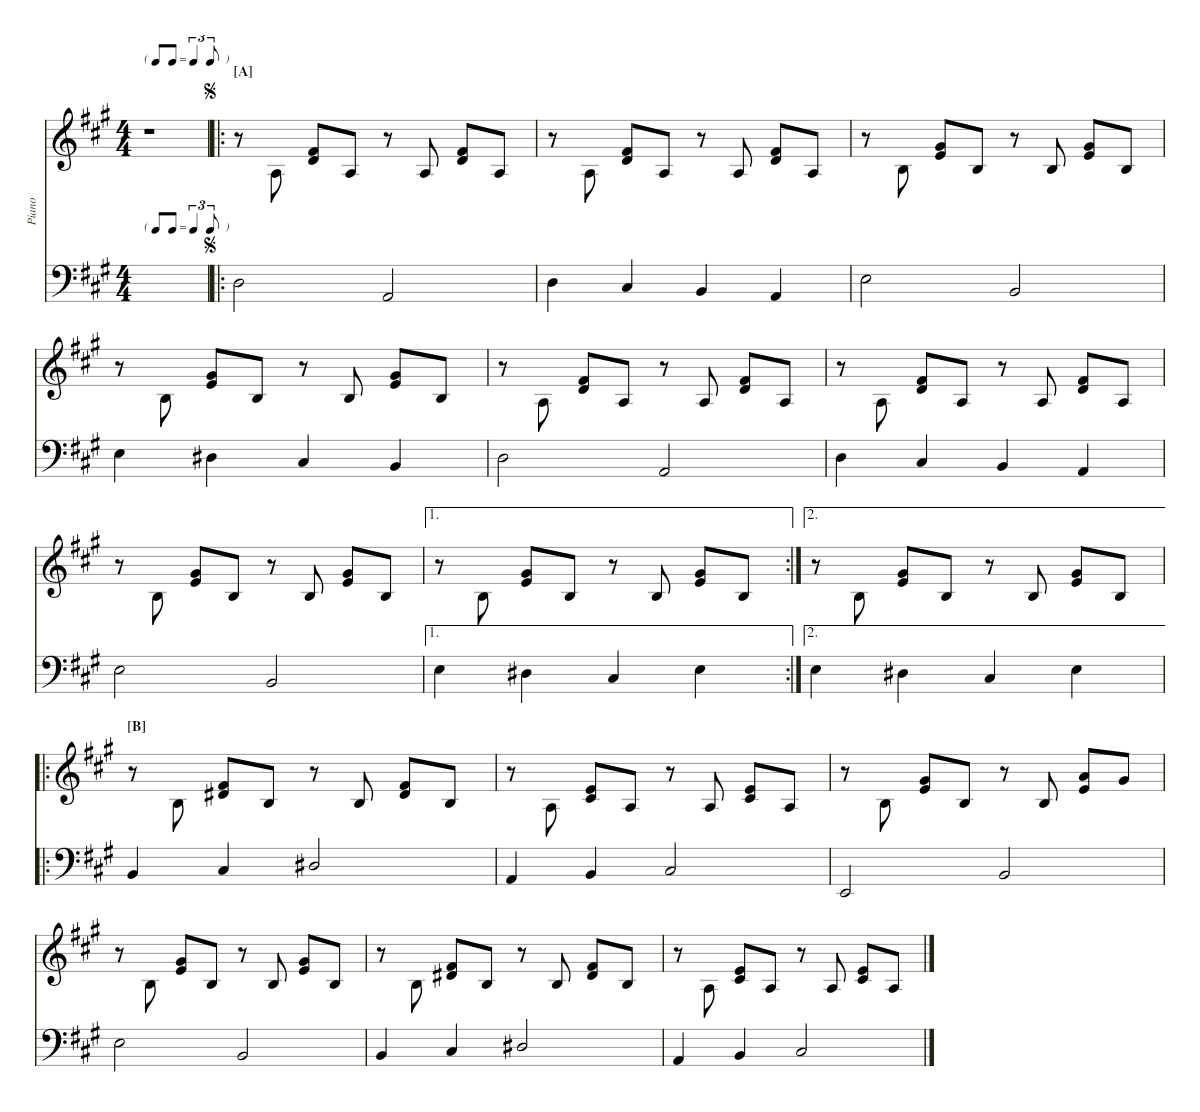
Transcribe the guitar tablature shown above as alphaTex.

\defaultSystemsLayout 4
\hideDynamics
\bracketExtendMode nobrackets
\otherSystemsTrackNameOrientation horizontal
\defaultBarNumberDisplay Hide
\track ("Acoustic Piano" "Piano") {instrument acousticgrandpiano}
\staff {score}
\tuning (E4 B3 G3 D3 A2 E2)
\ts (4 4)
\tf triplet8th
\tempo (105 hide)
\clef g2
\ks a
r.1{dy mf instrument acousticgrandpiano beam Down} |
\ro
\section ("A" "")
\jump segno
r.8{beam Down} 2.3{acc forcenatural}.8{beam Up} (3.2{acc forcenatural} 2.1{acc #}).8{beam Up} 12.5{acc forcenatural}.8{beam Up} r.8{beam Up} 2.3{acc forcenatural}.8{beam Up} (3.2{acc forcenatural} 2.1{acc #}).8{beam Up} 12.5{acc forcenatural}.8{beam Up} |
r.8{beam Down} 2.3{acc forcenatural}.8{beam Up} (3.2{acc forcenatural} 2.1{acc #}).8{beam Up} 12.5{acc forcenatural}.8{beam Up} r.8{beam Up} 2.3{acc forcenatural}.8{beam Up} (3.2{acc forcenatural} 2.1{acc #}).8{beam Up} 12.5{acc forcenatural}.8{beam Up} |
r.8{beam Down} 4.3{acc forcenatural}.8{beam Up} (5.2{acc forcenatural} 4.1{acc #}).8{beam Up} 14.5{acc forcenatural}.8{beam Up} r.8{beam Up} 4.3{acc forcenatural}.8{beam Up} (5.2{acc forcenatural} 4.1{acc #}).8{beam Up} 14.5{acc forcenatural}.8{beam Up} |
r.8{beam Down} 4.3{acc forcenatural}.8{beam Up} (5.2{acc forcenatural} 4.1{acc #}).8{beam Up} 14.5{acc forcenatural}.8{beam Up} r.8{beam Up} 4.3{acc forcenatural}.8{beam Up} (5.2{acc forcenatural} 4.1{acc #}).8{beam Up} 14.5{acc forcenatural}.8{beam Up} |
r.8{beam Down} 2.3{acc forcenatural}.8{beam Up} (3.2{acc forcenatural} 2.1{acc #}).8{beam Up} 12.5{acc forcenatural}.8{beam Up} r.8{beam Up} 2.3{acc forcenatural}.8{beam Up} (3.2{acc forcenatural} 2.1{acc #}).8{beam Up} 12.5{acc forcenatural}.8{beam Up} |
r.8{beam Down} 2.3{acc forcenatural}.8{beam Up} (3.2{acc forcenatural} 2.1{acc #}).8{beam Up} 12.5{acc forcenatural}.8{beam Up} r.8{beam Up} 2.3{acc forcenatural}.8{beam Up} (3.2{acc forcenatural} 2.1{acc #}).8{beam Up} 12.5{acc forcenatural}.8{beam Up} |
r.8{beam Down} 4.3{acc forcenatural}.8{beam Up} (5.2{acc forcenatural} 4.1{acc #}).8{beam Up} 14.5{acc forcenatural}.8{beam Up} r.8{beam Up} 4.3{acc forcenatural}.8{beam Up} (5.2{acc forcenatural} 4.1{acc #}).8{beam Up} 14.5{acc forcenatural}.8{beam Up} |
\ae 1
\rc 2
r.8{beam Down} 4.3{acc forcenatural}.8{beam Up} (5.2{acc forcenatural} 4.1{acc #}).8{beam Up} 14.5{acc forcenatural}.8{beam Up} r.8{beam Up} 4.3{acc forcenatural}.8{beam Up} (5.2{acc forcenatural} 4.1{acc #}).8{beam Up} 14.5{acc forcenatural}.8{beam Up} |
\ae 2
r.8{beam Down} 4.3{acc forcenatural}.8{beam Up} (5.2{acc forcenatural} 4.1{acc #}).8{beam Up} 14.5{acc forcenatural}.8{beam Up} r.8{beam Up} 4.3{acc forcenatural}.8{beam Up} (5.2{acc forcenatural} 4.1{acc #}).8{beam Up} 14.5{acc forcenatural}.8{beam Up} |
\ro
\section ("B" "")
r.8{beam Down} 0.2{acc forcenatural}.8{beam Up} (4.2{acc #} 2.1{acc #}).8{beam Up} 0.2{acc forcenatural}.8{beam Up} r.8{beam Up} 0.2{acc forcenatural}.8{beam Up} (4.2{acc #} 2.1{acc #}).8{beam Up} 0.2{acc forcenatural}.8{beam Up} |
r.8{beam Down} 2.3{acc forcenatural}.8{beam Up} (2.2{acc #} 0.1{acc forcenatural}).8{beam Up} 2.3{acc forcenatural}.8{beam Up} r.8{beam Up} 2.3{acc forcenatural}.8{beam Up} (2.2{acc #} 0.1{acc forcenatural}).8{beam Up} 2.3{acc forcenatural}.8{beam Up} |
r.8{beam Down} 4.3{acc forcenatural}.8{beam Up} (5.2{acc forcenatural} 4.1{acc #}).8{beam Up} 14.5{acc forcenatural}.8{beam Up} r.8{beam Up} 4.3{acc forcenatural}.8{beam Up} (5.2{acc forcenatural} 5.1{acc forcenatural}).8{beam Up} 23.5{acc #}.8{beam Up} |
r.8{beam Down} 4.3{acc forcenatural}.8{beam Up} (5.2{acc forcenatural} 4.1{acc #}).8{beam Up} 14.5{acc forcenatural}.8{beam Up} r.8{beam Up} 4.3{acc forcenatural}.8{beam Up} (5.2{acc forcenatural} 4.1{acc #}).8{beam Up} 14.5{acc forcenatural}.8{beam Up} |
r.8{beam Down} 0.2{acc forcenatural}.8{beam Up} (4.2{acc #} 2.1{acc #}).8{beam Up} 0.2{acc forcenatural}.8{beam Up} r.8{beam Up} 0.2{acc forcenatural}.8{beam Up} (4.2{acc #} 2.1{acc #}).8{beam Up} 0.2{acc forcenatural}.8{beam Up} |
r.8{beam Down} 2.3{acc forcenatural}.8{beam Up} (2.2{acc #} 0.1{acc forcenatural}).8{beam Up} 2.3{acc forcenatural}.8{beam Up} r.8{beam Up} 2.3{acc forcenatural}.8{beam Up} (2.2{acc #} 0.1{acc forcenatural}).8{beam Up} 2.3{acc forcenatural}.8{beam Up}
\staff {score}
\tuning (G2 D2 A1 E1 B0)
\clef f4
\ottava regular
\simile none
\ks a
|
7.1{acc forcenatural}.2{beam Down} 2.1{acc forcenatural}.2{beam Up} |
7.1{acc forcenatural}.4{beam Down} 6.1{acc #}.4{beam Up} 4.1{acc forcenatural}.4{beam Up} 2.1{acc forcenatural}.4{beam Up} |
9.1{acc forcenatural}.2{beam Down} 4.1{acc forcenatural}.2{beam Up} |
9.1{acc forcenatural}.4{beam Down} 8.1{acc #}.4{beam Down} 6.1{acc #}.4{beam Up} 4.1{acc forcenatural}.4{beam Up} |
7.1{acc forcenatural}.2{beam Down} 2.1{acc forcenatural}.2{beam Up} |
7.1{acc forcenatural}.4{beam Down} 6.1{acc #}.4{beam Up} 4.1{acc forcenatural}.4{beam Up} 2.1{acc forcenatural}.4{beam Up} |
9.1{acc forcenatural}.2{beam Down} 4.1{acc forcenatural}.2{beam Up} |
9.1{acc forcenatural}.4{beam Down} 8.1{acc #}.4{beam Down} 6.1{acc #}.4{beam Up} 9.1{acc forcenatural}.4{beam Down} |
9.1{acc forcenatural}.4{beam Down} 8.1{acc #}.4{beam Down} 6.1{acc #}.4{beam Up} 9.1{acc forcenatural}.4{beam Down} |
9.2{acc forcenatural}.4{beam Up} 11.2{acc #}.4{beam Up} 13.2{acc #}.2{beam Up} |
2.1{acc forcenatural}.4{beam Up} 4.1{acc forcenatural}.4{beam Up} 6.1{acc #}.2{beam Up} |
2.2{acc forcenatural}.2{beam Up} 4.1{acc forcenatural}.2{beam Up} |
9.1{acc forcenatural}.2{beam Down} 4.1{acc forcenatural}.2{beam Up} |
4.1{acc forcenatural}.4{beam Up} 6.1{acc #}.4{beam Up} 8.1{acc #}.2{beam Up} |
2.1{acc forcenatural}.4{beam Up} 4.1{acc forcenatural}.4{beam Up} 6.1{acc #}.2{beam Up}
